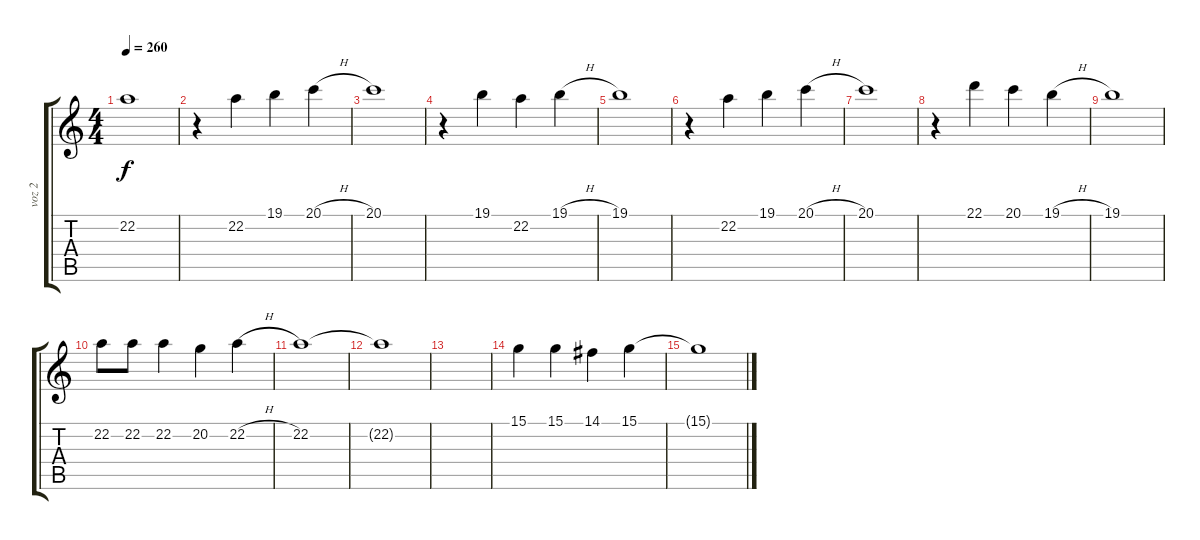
\track ("voz 2" "voz 2") {instrument lead6voice}
\staff {score tabs}
\tuning (E4 B3 G3 D3 A2 E2) {hide}
\ts (4 4)
\tempo 260
\clef g2
\ks c
22.2{t}.1{dy f} |
r.4 22.2.4 19.1.4 20.1{h}.4 |
20.1.1 |
r.4 19.1.4 22.2.4 19.1{h}.4 |
19.1.1 |
r.4 22.2.4 19.1.4 20.1{h}.4 |
20.1.1 |
r.4 22.1.4 20.1.4 19.1{h}.4 |
19.1.1 |
22.2.8 22.2.8 22.2.4 20.2.4 22.2{h}.4 |
22.2.1 |
22.2{t}.1 |
|
15.1.4 15.1.4 14.1.4 15.1.4 |
15.1{t}.1
